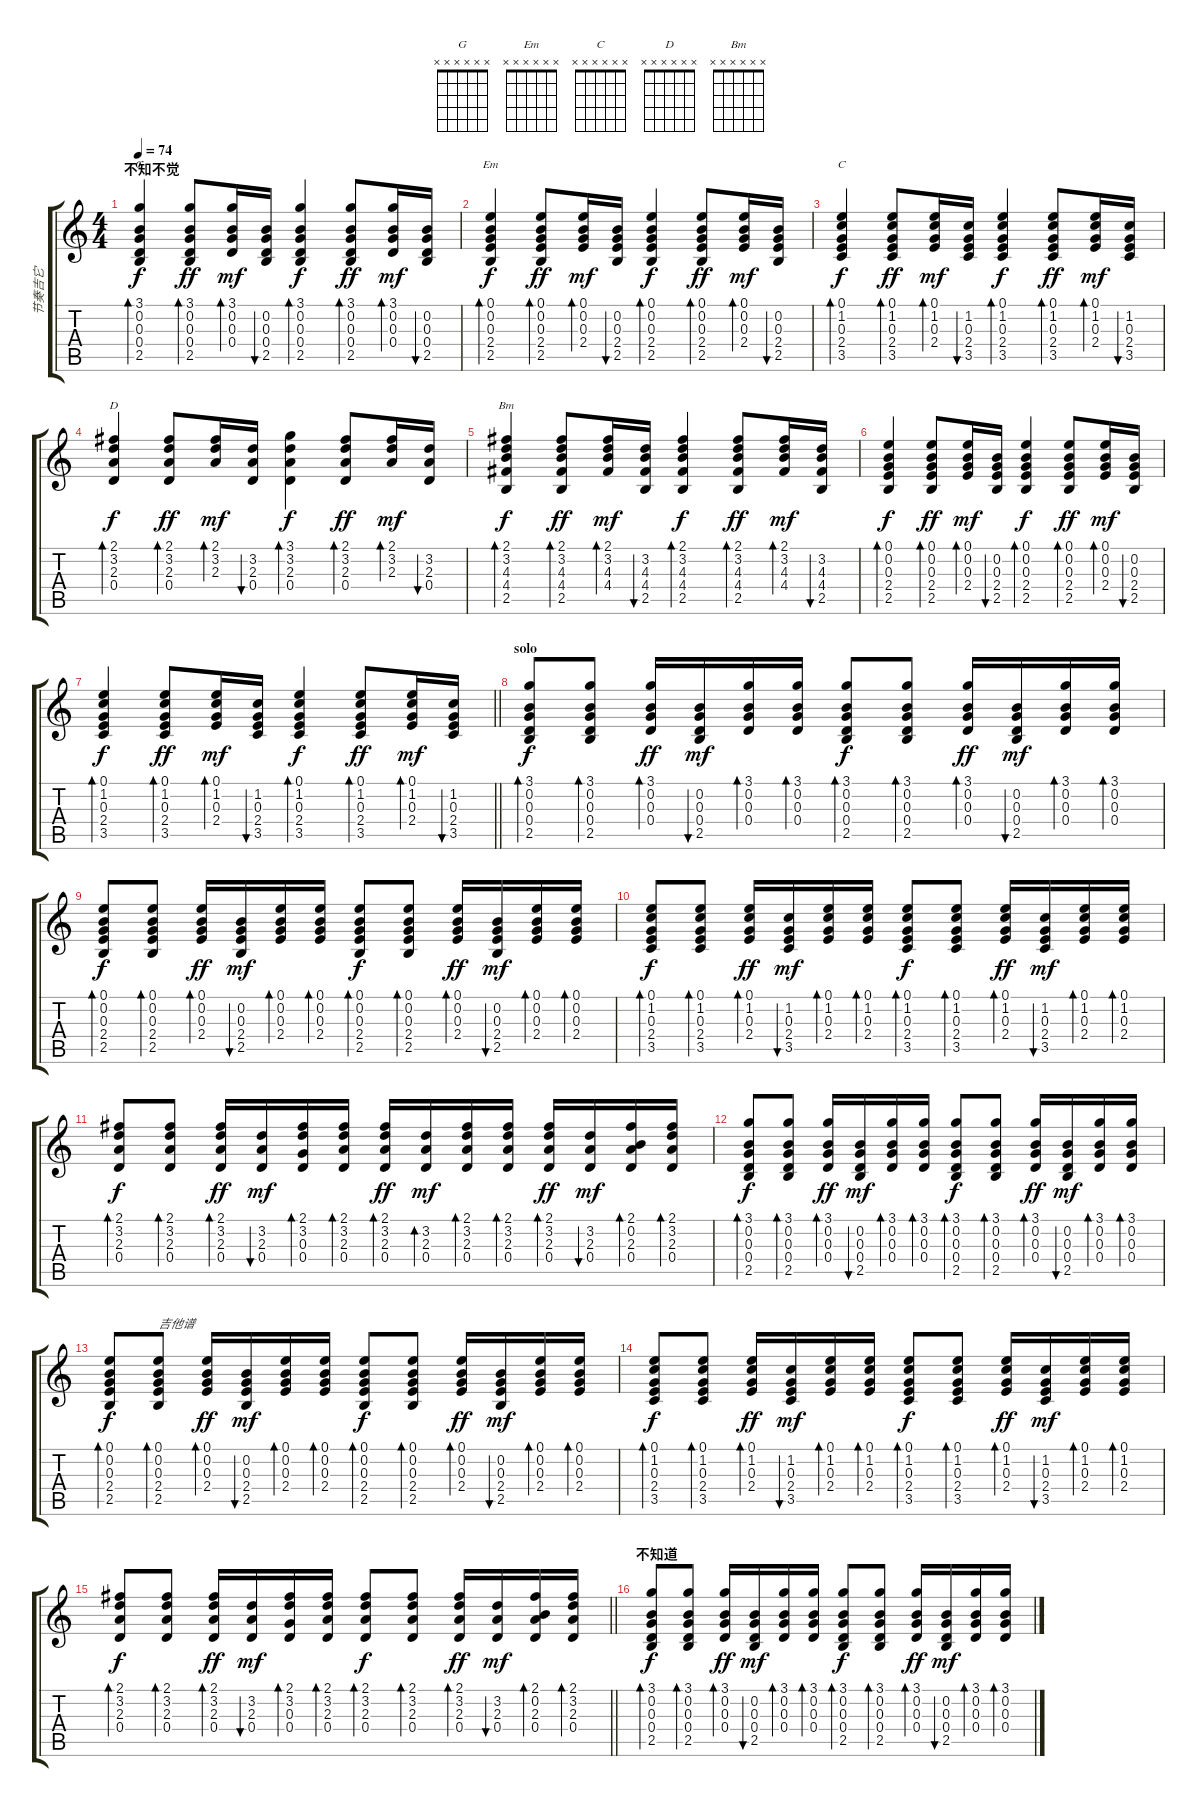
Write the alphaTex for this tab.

\track ("节奏吉它" "节奏吉它") {instrument acousticguitarnylon}
\staff {score tabs}
\tuning (E4 B3 G3 D3 A2 E2) {hide}
\chord ("G" x x x x x x)
\chord ("Em" x x x x x x)
\chord ("C" x x x x x x)
\chord ("D" x x x x x x)
\chord ("Bm" x x x x x x)
\ts (4 4)
\section ("" "不知不觉")
\tempo 74
\clef g2
\ks c
(3.1 0.2 0.3 0.4 2.5).4{bd 60 ch "G" dy f} (3.1 0.2 0.3 0.4 2.5).8{bd 60 dy ff} (3.1 0.2 0.3 0.4).16{bd 60 dy mf} (0.2 0.3 0.4 2.5).16{bu 60} (3.1 0.2 0.3 0.4 2.5).4{bd 60 dy f} (3.1 0.2 0.3 0.4 2.5).8{bd 60 dy ff} (3.1 0.2 0.3 0.4).16{bd 60 dy mf} (0.2 0.3 0.4 2.5).16{bu 60} |
(0.1 0.2 0.3 2.4 2.5).4{bd 60 ch "Em" dy f} (0.1 0.2 0.3 2.4 2.5).8{bd 60 dy ff} (0.1 0.2 0.3 2.4).16{bd 60 dy mf} (0.2 0.3 2.4 2.5).16{bu 60} (0.1 0.2 0.3 2.4 2.5).4{bd 60 dy f} (0.1 0.2 0.3 2.4 2.5).8{bd 60 dy ff} (0.1 0.2 0.3 2.4).16{bd 60 dy mf} (0.2 0.3 2.4 2.5).16{bu 60} |
(0.1 1.2 0.3 2.4 3.5).4{bd 60 ch "C" dy f} (0.1 1.2 0.3 2.4 3.5).8{bd 60 dy ff} (0.1 1.2 0.3 2.4).16{bd 60 dy mf} (1.2 0.3 2.4 3.5).16{bu 60} (0.1 1.2 0.3 2.4 3.5).4{bd 60 dy f} (0.1 1.2 0.3 2.4 3.5).8{bd 60 dy ff} (0.1 1.2 0.3 2.4).16{bd 60 dy mf} (1.2 0.3 2.4 3.5).16{bu 60} |
(2.1 3.2 2.3 0.4).4{bd 60 ch "D" dy f} (2.1 3.2 2.3 0.4).8{bd 60 dy ff} (2.1 3.2 2.3).16{bd 60 dy mf} (3.2 2.3 0.4).16{bu 60} (3.1 3.2 2.3 0.4).4{bd 60 dy f} (2.1 3.2 2.3 0.4).8{bd 60 dy ff} (2.1 3.2 2.3).16{bd 60 dy mf} (3.2 2.3 0.4).16{bu 60} |
(2.1 3.2 4.3 4.4 2.5).4{bd 60 ch "Bm" dy f} (2.1 3.2 4.3 4.4 2.5).8{bd 60 dy ff} (2.1 3.2 4.3 4.4).16{bd 60 dy mf} (3.2 4.3 4.4 2.5).16{bu 60} (2.1 3.2 4.3 4.4 2.5).4{bd 60 dy f} (2.1 3.2 4.3 4.4 2.5).8{bd 60 dy ff} (2.1 3.2 4.3 4.4).16{bd 60 dy mf} (3.2 4.3 4.4 2.5).16{bu 60} |
(0.1 0.2 0.3 2.4 2.5).4{bd 60 dy f} (0.1 0.2 0.3 2.4 2.5).8{bd 60 dy ff} (0.1 0.2 0.3 2.4).16{bd 60 dy mf} (0.2 0.3 2.4 2.5).16{bu 60} (0.1 0.2 0.3 2.4 2.5).4{bd 60 dy f} (0.1 0.2 0.3 2.4 2.5).8{bd 60 dy ff} (0.1 0.2 0.3 2.4).16{bd 60 dy mf} (0.2 0.3 2.4 2.5).16{bu 60} |
\barLineRight lightlight
(0.1 1.2 0.3 2.4 3.5).4{bd 60 dy f} (0.1 1.2 0.3 2.4 3.5).8{bd 60 dy ff} (0.1 1.2 0.3 2.4).16{bd 60 dy mf} (1.2 0.3 2.4 3.5).16{bu 60} (0.1 1.2 0.3 2.4 3.5).4{bd 60 dy f} (0.1 1.2 0.3 2.4 3.5).8{bd 60 dy ff} (0.1 1.2 0.3 2.4).16{bd 60 dy mf} (1.2 0.3 2.4 3.5).16{bu 60} |
\section ("" "solo")
(3.1 0.2 0.3 0.4 2.5).8{bd 60 dy f} (3.1 0.2 0.3 0.4 2.5).8{bd 60} (3.1 0.2 0.3 0.4).16{bd 60 dy ff} (0.2 0.3 0.4 2.5).16{bu 60 dy mf} (3.1 0.2 0.3 0.4).16{bd 60} (3.1 0.2 0.3 0.4).16{bd 60} (3.1 0.2 0.3 0.4 2.5).8{bd 60 dy f} (3.1 0.2 0.3 0.4 2.5).8{bd 60} (3.1 0.2 0.3 0.4).16{bd 60 dy ff} (0.2 0.3 0.4 2.5).16{bu 60 dy mf} (3.1 0.2 0.3 0.4).16{bd 60} (3.1 0.2 0.3 0.4).16{bd 60} |
(0.1 0.2 0.3 2.4 2.5).8{bd 60 dy f} (0.1 0.2 0.3 2.4 2.5).8{bd 60} (0.1 0.2 0.3 2.4).16{bd 60 dy ff} (0.2 0.3 2.4 2.5).16{bu 60 dy mf} (0.1 0.2 0.3 2.4).16{bd 60} (0.1 0.2 0.3 2.4).16{bd 60} (0.1 0.2 0.3 2.4 2.5).8{bd 60 dy f} (0.1 0.2 0.3 2.4 2.5).8{bd 60} (0.1 0.2 0.3 2.4).16{bd 60 dy ff} (0.2 0.3 2.4 2.5).16{bu 60 dy mf} (0.1 0.2 0.3 2.4).16{bd 60} (0.1 0.2 0.3 2.4).16{bd 60} |
(0.1 1.2 0.3 2.4 3.5).8{bd 60 dy f} (0.1 1.2 0.3 2.4 3.5).8{bd 60} (0.1 1.2 0.3 2.4).16{bd 60 dy ff} (1.2 0.3 2.4 3.5).16{bu 60 dy mf} (0.1 1.2 0.3 2.4).16{bd 60} (0.1 1.2 0.3 2.4).16{bd 60} (0.1 1.2 0.3 2.4 3.5).8{bd 60 dy f} (0.1 1.2 0.3 2.4 3.5).8{bd 60} (0.1 1.2 0.3 2.4).16{bd 60 dy ff} (1.2 0.3 2.4 3.5).16{bu 60 dy mf} (0.1 1.2 0.3 2.4).16{bd 60} (0.1 1.2 0.3 2.4).16{bd 60} |
(2.1 3.2 2.3 0.4).8{bd 60 dy f} (2.1 3.2 2.3 0.4).8{bd 60} (2.1 3.2 2.3 0.4).16{bd 60 dy ff} (3.2 2.3 0.4).16{bu 60 dy mf} (2.1 3.2 0.3 0.4).16{bd 60} (2.1 3.2 2.3 0.4).16{bd 60} (2.1 3.2 2.3 0.4).16{bd 60 dy ff} (3.2 2.3 0.4).16{bd 60 dy mf} (2.1 3.2 2.3 0.4).16{bd 60} (2.1 3.2 2.3 0.4).16{bd 60} (2.1 3.2 2.3 0.4).16{bd 60 dy ff} (3.2 2.3 0.4).16{bu 60 dy mf} (2.1 0.2 2.3 0.4).16{bd 60} (2.1 3.2 2.3 0.4).16{bd 60} |
(3.1 0.2 0.3 0.4 2.5).8{bd 60 dy f} (3.1 0.2 0.3 0.4 2.5).8{bd 60} (3.1 0.2 0.3 0.4).16{bd 60 dy ff} (0.2 0.3 0.4 2.5).16{bu 60 dy mf} (3.1 0.2 0.3 0.4).16{bd 60} (3.1 0.2 0.3 0.4).16{bd 60} (3.1 0.2 0.3 0.4 2.5).8{bd 60 dy f} (3.1 0.2 0.3 0.4 2.5).8{bd 60} (3.1 0.2 0.3 0.4).16{bd 60 dy ff} (0.2 0.3 0.4 2.5).16{bu 60 dy mf} (3.1 0.2 0.3 0.4).16{bd 60} (3.1 0.2 0.3 0.4).16{bd 60} |
(0.1 0.2 0.3 2.4 2.5).8{bd 60 dy f} (0.1 0.2 0.3 2.4 2.5).8{bd 60 txt "吉他谱"} (0.1 0.2 0.3 2.4).16{bd 60 dy ff} (0.2 0.3 2.4 2.5).16{bu 60 dy mf} (0.1 0.2 0.3 2.4).16{bd 60} (0.1 0.2 0.3 2.4).16{bd 60} (0.1 0.2 0.3 2.4 2.5).8{bd 60 dy f} (0.1 0.2 0.3 2.4 2.5).8{bd 60} (0.1 0.2 0.3 2.4).16{bd 60 dy ff} (0.2 0.3 2.4 2.5).16{bu 60 dy mf} (0.1 0.2 0.3 2.4).16{bd 60} (0.1 0.2 0.3 2.4).16{bd 60} |
(0.1 1.2 0.3 2.4 3.5).8{bd 60 dy f} (0.1 1.2 0.3 2.4 3.5).8{bd 60} (0.1 1.2 0.3 2.4).16{bd 60 dy ff} (1.2 0.3 2.4 3.5).16{bu 60 dy mf} (0.1 1.2 0.3 2.4).16{bd 60} (0.1 1.2 0.3 2.4).16{bd 60} (0.1 1.2 0.3 2.4 3.5).8{bd 60 dy f} (0.1 1.2 0.3 2.4 3.5).8{bd 60} (0.1 1.2 0.3 2.4).16{bd 60 dy ff} (1.2 0.3 2.4 3.5).16{bu 60 dy mf} (0.1 1.2 0.3 2.4).16{bd 60} (0.1 1.2 0.3 2.4).16{bd 60} |
\barLineRight lightlight
(2.1 3.2 2.3 0.4).8{bd 60 dy f} (2.1 3.2 2.3 0.4).8{bd 60} (2.1 3.2 2.3 0.4).16{bd 60 dy ff} (3.2 2.3 0.4).16{bu 60 dy mf} (2.1 3.2 0.3 0.4).16{bd 60} (2.1 3.2 2.3 0.4).16{bd 60} (2.1 3.2 2.3 0.4).8{bd 60 dy f} (2.1 3.2 2.3 0.4).8{bd 60} (2.1 3.2 2.3 0.4).16{bd 60 dy ff} (3.2 2.3 0.4).16{bu 60 dy mf} (2.1 0.2 2.3 0.4).16{bd 60} (2.1 3.2 2.3 0.4).16{bd 60} |
\section ("" "不知道")
(3.1 0.2 0.3 0.4 2.5).8{bd 60 dy f} (3.1 0.2 0.3 0.4 2.5).8{bd 60} (3.1 0.2 0.3 0.4).16{bd 60 dy ff} (0.2 0.3 0.4 2.5).16{bu 60 dy mf} (3.1 0.2 0.3 0.4).16{bd 60} (3.1 0.2 0.3 0.4).16{bd 60} (3.1 0.2 0.3 0.4 2.5).8{bd 60 dy f} (3.1 0.2 0.3 0.4 2.5).8{bd 60} (3.1 0.2 0.3 0.4).16{bd 60 dy ff} (0.2 0.3 0.4 2.5).16{bu 60 dy mf} (3.1 0.2 0.3 0.4).16{bd 60} (3.1 0.2 0.3 0.4).16{bd 60}
